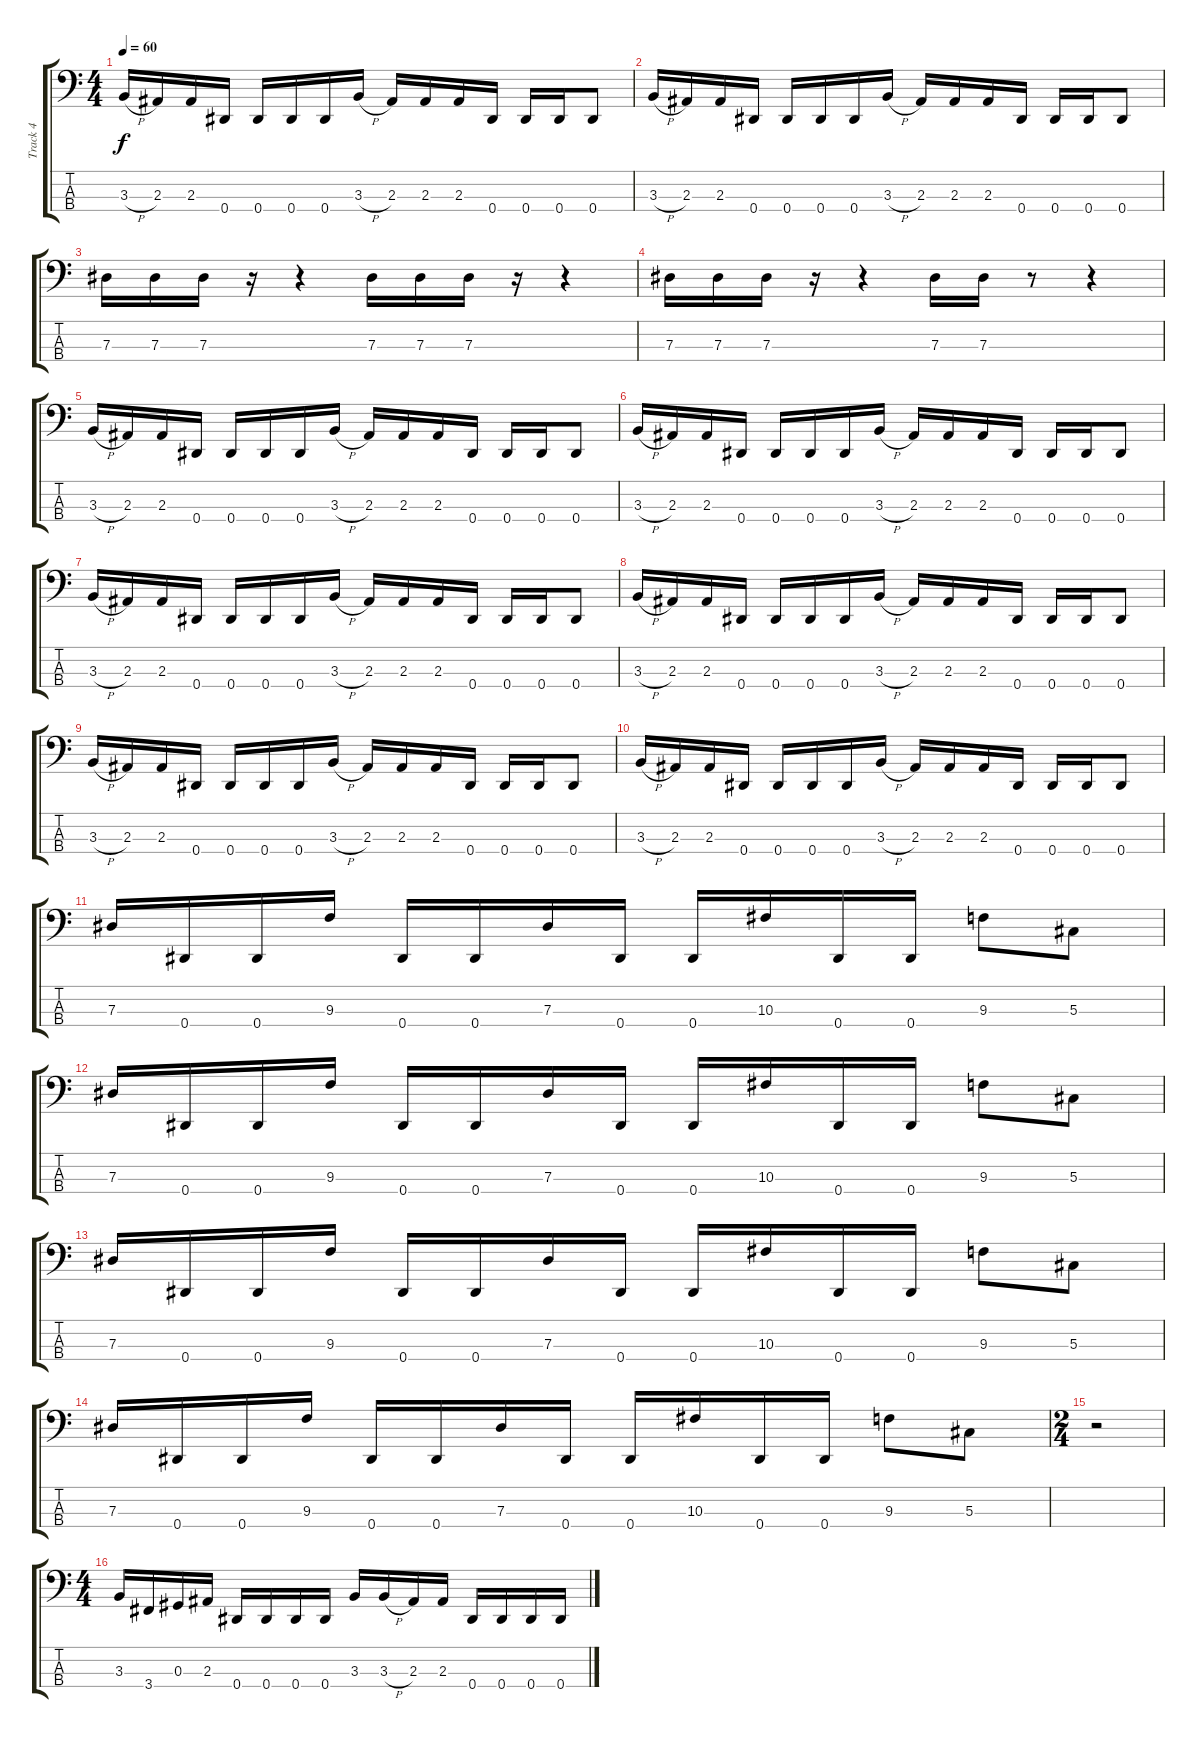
\track ("Track 4" "Track 4") {instrument electricbassfinger}
\staff {score tabs}
\tuning (Gb2 Db2 Ab1 Eb1) {hide}
\ts (4 4)
\tempo 60
\clef f4
\ks c
3.3{h}.16{dy f} 2.3.16 2.3.16 0.4.16 0.4.16 0.4.16 0.4.16 3.3{h}.16 2.3.16 2.3.16 2.3.16 0.4.16 0.4.16 0.4.16 0.4.8 |
3.3{h}.16 2.3.16 2.3.16 0.4.16 0.4.16 0.4.16 0.4.16 3.3{h}.16 2.3.16 2.3.16 2.3.16 0.4.16 0.4.16 0.4.16 0.4.8 |
7.3.16 7.3.16 7.3.16 r.16 r.4 7.3.16 7.3.16 7.3.16 r.16 r.4 |
7.3.16 7.3.16 7.3.16 r.16 r.4 7.3.16 7.3.16 r.8 r.4 |
3.3{h}.16 2.3.16 2.3.16 0.4.16 0.4.16 0.4.16 0.4.16 3.3{h}.16 2.3.16 2.3.16 2.3.16 0.4.16 0.4.16 0.4.16 0.4.8 |
3.3{h}.16 2.3.16 2.3.16 0.4.16 0.4.16 0.4.16 0.4.16 3.3{h}.16 2.3.16 2.3.16 2.3.16 0.4.16 0.4.16 0.4.16 0.4.8 |
3.3{h}.16 2.3.16 2.3.16 0.4.16 0.4.16 0.4.16 0.4.16 3.3{h}.16 2.3.16 2.3.16 2.3.16 0.4.16 0.4.16 0.4.16 0.4.8 |
3.3{h}.16 2.3.16 2.3.16 0.4.16 0.4.16 0.4.16 0.4.16 3.3{h}.16 2.3.16 2.3.16 2.3.16 0.4.16 0.4.16 0.4.16 0.4.8 |
3.3{h}.16 2.3.16 2.3.16 0.4.16 0.4.16 0.4.16 0.4.16 3.3{h}.16 2.3.16 2.3.16 2.3.16 0.4.16 0.4.16 0.4.16 0.4.8 |
3.3{h}.16 2.3.16 2.3.16 0.4.16 0.4.16 0.4.16 0.4.16 3.3{h}.16 2.3.16 2.3.16 2.3.16 0.4.16 0.4.16 0.4.16 0.4.8 |
7.3.16 0.4.16 0.4.16 9.3.16 0.4.16 0.4.16 7.3.16 0.4.16 0.4.16 10.3.16 0.4.16 0.4.16 9.3.8 5.3.8 |
7.3.16 0.4.16 0.4.16 9.3.16 0.4.16 0.4.16 7.3.16 0.4.16 0.4.16 10.3.16 0.4.16 0.4.16 9.3.8 5.3.8 |
7.3.16 0.4.16 0.4.16 9.3.16 0.4.16 0.4.16 7.3.16 0.4.16 0.4.16 10.3.16 0.4.16 0.4.16 9.3.8 5.3.8 |
7.3.16 0.4.16 0.4.16 9.3.16 0.4.16 0.4.16 7.3.16 0.4.16 0.4.16 10.3.16 0.4.16 0.4.16 9.3.8 5.3.8 |
\ts (2 4)
r.2 |
\ts (4 4)
3.3.16 3.4.16 0.3.16 2.3.16 0.4.16 0.4.16 0.4.16 0.4.16 3.3.16 3.3{h}.16 2.3.16 2.3.16 0.4.16 0.4.16 0.4.16 0.4.16
